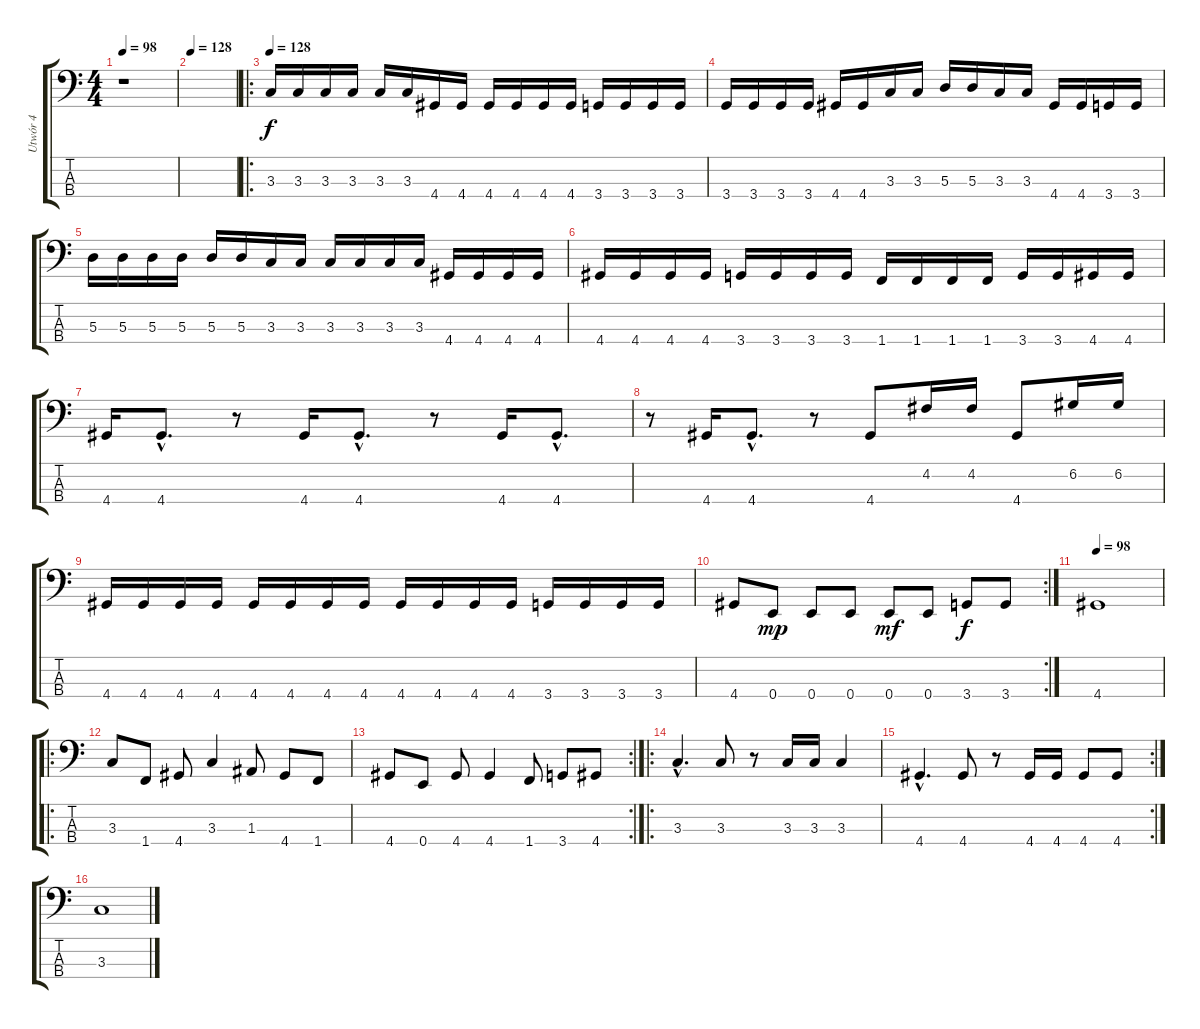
\track ("Utwór 4" "Utwór 4") {instrument electricbassfinger}
\staff {score tabs}
\tuning (G2 D2 A1 E1) {hide}
\ts (4 4)
\tempo 98
\clef f4
\ks c
r.1{dy f} |
\tempo 128
|
\ro
\tempo 128
3.3.16 3.3.16 3.3.16 3.3.16 3.3.16 3.3.16 4.4.16 4.4.16 4.4.16 4.4.16 4.4.16 4.4.16 3.4.16 3.4.16 3.4.16 3.4.16 |
3.4.16 3.4.16 3.4.16 3.4.16 4.4.16 4.4.16 3.3.16 3.3.16 5.3.16 5.3.16 3.3.16 3.3.16 4.4.16 4.4.16 3.4.16 3.4.16 |
5.3.16 5.3.16 5.3.16 5.3.16 5.3.16 5.3.16 3.3.16 3.3.16 3.3.16 3.3.16 3.3.16 3.3.16 4.4.16 4.4.16 4.4.16 4.4.16 |
4.4.16 4.4.16 4.4.16 4.4.16 3.4.16 3.4.16 3.4.16 3.4.16 1.4.16 1.4.16 1.4.16 1.4.16 3.4.16 3.4.16 4.4.16 4.4.16 |
4.4.16 4.4{hac}.8{d} r.8 4.4.16 4.4{hac}.8{d} r.8 4.4.16 4.4{hac}.8{d} |
r.8 4.4.16 4.4{hac}.8{d} r.8 4.4.8 4.2.16 4.2.16 4.4.8 6.2.16 6.2.16 |
4.4.16 4.4.16 4.4.16 4.4.16 4.4.16 4.4.16 4.4.16 4.4.16 4.4.16 4.4.16 4.4.16 4.4.16 3.4.16 3.4.16 3.4.16 3.4.16 |
\rc 2
4.4.8 0.4.8{dy mp} 0.4.8 0.4.8 0.4.8{dy mf} 0.4.8 3.4.8{dy f} 3.4.8 |
\tempo 98
4.4.1 |
\ro
3.3.8 1.4.8 4.4.8 3.3.4 1.3.8 4.4.8 1.4.8 |
\rc 2
4.4.8 0.4.8 4.4.8 4.4.4 1.4.8 3.4.8 4.4.8 |
\ro
3.3{hac}.4{d} 3.3.8 r.8 3.3.16 3.3.16 3.3.4 |
\rc 2
4.4{hac}.4{d} 4.4.8 r.8 4.4.16 4.4.16 4.4.8 4.4.8 |
3.3.1
